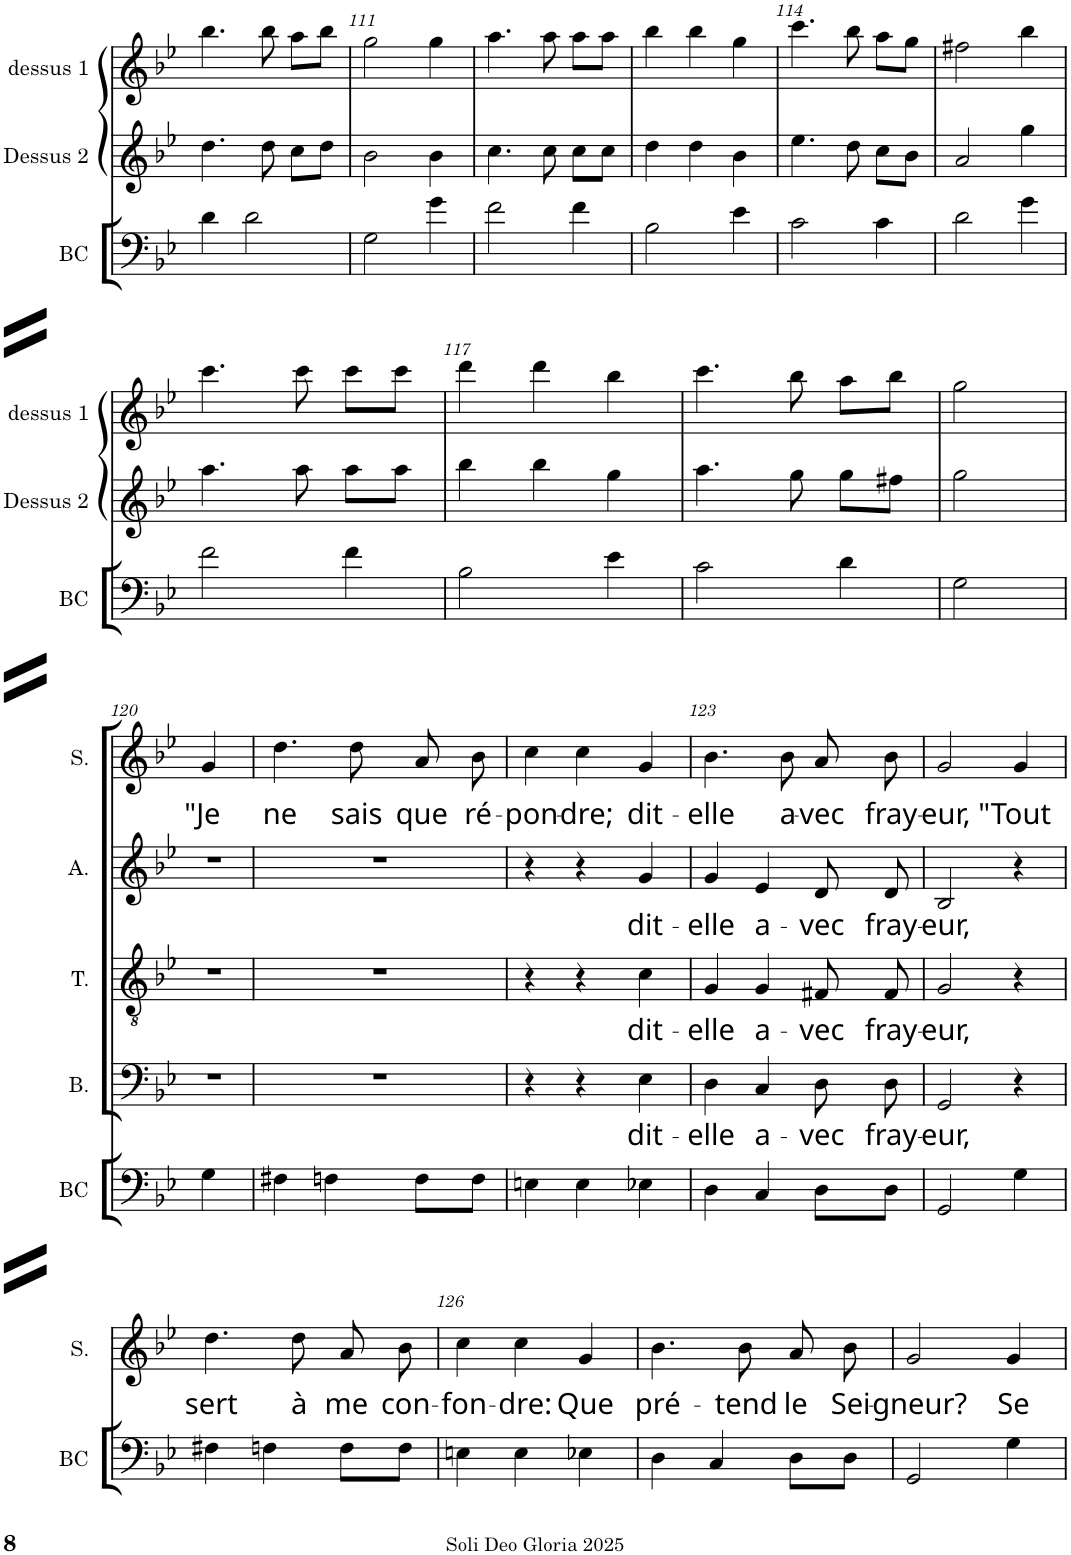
**kern	**kern	**kern	**kern	**text	**kern	**text	**kern	**text	**kern	**text
*part7	*part6	*part5	*part4	*part4	*part3	*part3	*part2	*part2	*part1	*part1
*staff7	*staff6	*staff5	*staff4	*staff4	*staff3	*staff3	*staff2	*staff2	*staff1	*staff1
*I"Basse Continue	*I"Deuxieme dessus	*I"Premier dessus	*I"Basse	*	*I"Ténor	*	*I"Alto	*	*I"Soprano	*
*I'BC	*I'Dessus 2	*I'dessus 1	*I'B.	*	*I'T.	*	*I'A.	*	*I'S.	*
!!LO:PB:g=z
*clefF4	*clefG2	*clefG2	*clefF4	*	*clefGv2	*	*clefG2	*	*clefG2	*
*k[b-e-]	*k[b-e-]	*k[b-e-]	*k[b-e-]	*	*k[b-e-]	*	*k[b-e-]	*	*k[b-e-]	*
*M3/4	*M3/4	*M3/4	*M3/4	*	*M3/4	*	*M3/4	*	*M3/4	*
=110	=110	=110	=110	=110	=110	=110	=110	=110	=110	=110
4d\	4.dd\	4.bb-\	2.r	.	2.r	.	2.r	.	2.r	.
2d\	.	.	.	.	.	.	.	.	.	.
.	8dd\	8bb-\	.	.	.	.	.	.	.	.
.	8cc\L	8aa\L	.	.	.	.	.	.	.	.
.	8dd\J	8bb-\J	.	.	.	.	.	.	.	.
=111	=111	=111	=111	=111	=111	=111	=111	=111	=111	=111
2G\	2b-\	2gg\	2.r	.	2.r	.	2.r	.	2.r	.
4g\	4b-\	4gg\	.	.	.	.	.	.	.	.
=112	=112	=112	=112	=112	=112	=112	=112	=112	=112	=112
2f\	4.cc\	4.aa\	2.r	.	2.r	.	2.r	.	2.r	.
.	8cc\	8aa\	.	.	.	.	.	.	.	.
4f\	8cc\L	8aa\L	.	.	.	.	.	.	.	.
.	8cc\J	8aa\J	.	.	.	.	.	.	.	.
=113	=113	=113	=113	=113	=113	=113	=113	=113	=113	=113
2B-\	4dd\	4bb-\	2.r	.	2.r	.	2.r	.	2.r	.
.	4dd\	4bb-\	.	.	.	.	.	.	.	.
4e-\	4b-\	4gg\	.	.	.	.	.	.	.	.
=114	=114	=114	=114	=114	=114	=114	=114	=114	=114	=114
2c\	4.ee-\	4.ccc\	2.r	.	2.r	.	2.r	.	2.r	.
.	8dd\	8bb-\	.	.	.	.	.	.	.	.
4c\	8cc\L	8aa\L	.	.	.	.	.	.	.	.
.	8b-\J	8gg\J	.	.	.	.	.	.	.	.
=115	=115	=115	=115	=115	=115	=115	=115	=115	=115	=115
2d\	2a/	2ff#X\	2.r	.	2.r	.	2.r	.	2.r	.
4g\	4gg\	4bb-\	.	.	.	.	.	.	.	.
!!LO:LB:g=z
=116	=116	=116	=116	=116	=116	=116	=116	=116	=116	=116
2f\	4.aa\	4.ccc\	2.r	.	2.r	.	2.r	.	2.r	.
.	8aa\	8ccc\	.	.	.	.	.	.	.	.
4f\	8aa\L	8ccc\L	.	.	.	.	.	.	.	.
.	8aa\J	8ccc\J	.	.	.	.	.	.	.	.
=117	=117	=117	=117	=117	=117	=117	=117	=117	=117	=117
2B-\	4bb-\	4ddd\	2.r	.	2.r	.	2.r	.	2.r	.
.	4bb-\	4ddd\	.	.	.	.	.	.	.	.
4e-\	4gg\	4bb-\	.	.	.	.	.	.	.	.
=118	=118	=118	=118	=118	=118	=118	=118	=118	=118	=118
2c\	4.aa\	4.ccc\	2.r	.	2.r	.	2.r	.	2.r	.
.	8gg\	8bb-\	.	.	.	.	.	.	.	.
4d\	8gg\L	8aa\L	.	.	.	.	.	.	.	.
.	8ff#X\J	8bb-\J	.	.	.	.	.	.	.	.
=119	=119	=119	=119	=119	=119	=119	=119	=119	=119	=119
2G\	2gg\	2gg\	2.r	.	2.r	.	2.r	.	2.r	.
4ryy	4ryy	4ryy	.	.	.	.	.	.	.	.
!!LO:LB:g=z
=120	=120	=120	=120	=120	=120	=120	=120	=120	=120	=120
!	!	!	!	!	!	!	!	!	!	!LO:LY:b
4G\	2.r	2.r	2.r	.	2.r	.	2.r	.	4g/	"Je
2ryy	.	.	.	.	.	.	.	.	2ryy	.
=121	=121	=121	=121	=121	=121	=121	=121	=121	=121	=121
!	!	!	!	!	!	!	!	!	!	!LO:LY:b
4F#X\	2.r	2.r	2.r	.	2.r	.	2.r	.	4.dd\	ne
4Fn\	.	.	.	.	.	.	.	.	.	.
!	!	!	!	!	!	!	!	!	!	!LO:LY:b
.	.	.	.	.	.	.	.	.	8dd\	sais
!	!	!	!	!	!	!	!	!	!	!LO:LY:b
8F\L	.	.	.	.	.	.	.	.	8a/L	que
!	!	!	!	!	!	!	!	!	!	!LO:LY:b
8F\J	.	.	.	.	.	.	.	.	8b-/J	ré-
=122	=122	=122	=122	=122	=122	=122	=122	=122	=122	=122
!	!	!	!	!	!	!	!	!	!	!LO:LY:b
4En\	2.r	2.r	4r	.	4r	.	4r	.	4cc\	-pon-
!	!	!	!	!	!	!	!	!	!	!LO:LY:b
4E\	.	.	4r	.	4r	.	4r	.	4cc\	-dre;
!	!	!	!	!LO:LY:b	!	!LO:LY:b	!	!LO:LY:b	!	!LO:LY:b
4E-X\	.	.	4E-\	dit-	4c\	dit-	4g/	dit-	4g/	dit-
=123	=123	=123	=123	=123	=123	=123	=123	=123	=123	=123
!	!	!	!	!LO:LY:b	!	!LO:LY:b	!	!LO:LY:b	!	!LO:LY:b
4D\	2.r	2.r	4D\	-elle	4G/	-elle	4g/	-elle	4.b-\	-elle
!	!	!	!	!LO:LY:b	!	!LO:LY:b	!	!LO:LY:b	!	!
4C/	.	.	4C/	a-	4G/	a-	4e-/	a-	.	.
!	!	!	!	!	!	!	!	!	!	!LO:LY:b
.	.	.	.	.	.	.	.	.	8b-\	a-
!	!	!	!	!LO:LY:b	!	!LO:LY:b	!	!LO:LY:b	!	!LO:LY:b
8D\L	.	.	8D\L	-vec	8F#X/L	-vec	8d/L	-vec	8a/L	-vec
!	!	!	!	!LO:LY:b	!	!LO:LY:b	!	!LO:LY:b	!	!LO:LY:b
8D\J	.	.	8D\J	fray-	8F#/J	fray-	8d/J	fray-	8b-/J	fray-
=124	=124	=124	=124	=124	=124	=124	=124	=124	=124	=124
!	!	!	!	!LO:LY:b	!	!LO:LY:b	!	!LO:LY:b	!	!LO:LY:b
2GG/	2.r	2.r	2GG/	-eur,	2G/	-eur,	2B-/	-eur,	2g/	-eur,
!	!	!	!	!	!	!	!	!	!	!LO:LY:b
4G\	.	.	4r	.	4r	.	4r	.	4g/	"Tout
!!LO:LB:g=z
=125	=125	=125	=125	=125	=125	=125	=125	=125	=125	=125
!	!	!	!	!	!	!	!	!	!	!LO:LY:b
4F#X\	2.r	2.r	2.r	.	2.r	.	2.r	.	4.dd\	sert
4Fn\	.	.	.	.	.	.	.	.	.	.
!	!	!	!	!	!	!	!	!	!	!LO:LY:b
.	.	.	.	.	.	.	.	.	8dd\	à
!	!	!	!	!	!	!	!	!	!	!LO:LY:b
8F\L	.	.	.	.	.	.	.	.	8a/L	me
!	!	!	!	!	!	!	!	!	!	!LO:LY:b
8F\J	.	.	.	.	.	.	.	.	8b-/J	con-
=126	=126	=126	=126	=126	=126	=126	=126	=126	=126	=126
!	!	!	!	!	!	!	!	!	!	!LO:LY:b
4En\	2.r	2.r	2.r	.	2.r	.	2.r	.	4cc\	-fon-
!	!	!	!	!	!	!	!	!	!	!LO:LY:b
4E\	.	.	.	.	.	.	.	.	4cc\	-dre:
!	!	!	!	!	!	!	!	!	!	!LO:LY:b
4E-X\	.	.	.	.	.	.	.	.	4g/	Que
=127	=127	=127	=127	=127	=127	=127	=127	=127	=127	=127
!	!	!	!	!	!	!	!	!	!	!LO:LY:b
4D\	2.r	2.r	2.r	.	2.r	.	2.r	.	4.b-\	pré-
4C/	.	.	.	.	.	.	.	.	.	.
!	!	!	!	!	!	!	!	!	!	!LO:LY:b
.	.	.	.	.	.	.	.	.	8b-\	-tend
!	!	!	!	!	!	!	!	!	!	!LO:LY:b
8D\L	.	.	.	.	.	.	.	.	8a/L	le
!	!	!	!	!	!	!	!	!	!	!LO:LY:b
8D\J	.	.	.	.	.	.	.	.	8b-/J	Sei-
=128	=128	=128	=128	=128	=128	=128	=128	=128	=128	=128
!	!	!	!	!	!	!	!	!	!	!LO:LY:b
2GG/	2.r	2.r	2.r	.	2.r	.	2.r	.	2g/	-gneur?
!	!	!	!	!	!	!	!	!	!	!LO:LY:b
4G\	.	.	.	.	.	.	.	.	4g/	Se
=	=	=	=	=	=	=	=	=	=	=
*-	*-	*-	*-	*-	*-	*-	*-	*-	*-	*-
